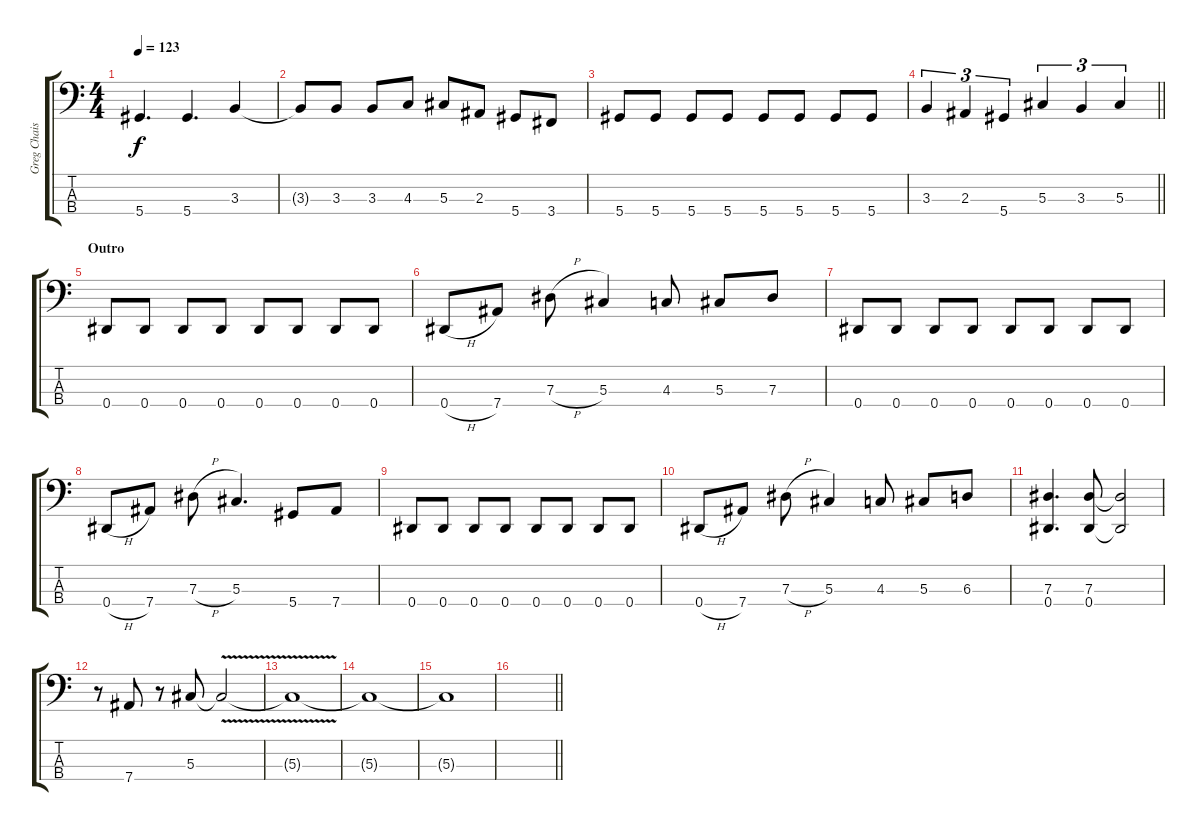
\track ("Greg Chaisson" "Greg Chais") {instrument electricbassfinger}
\staff {score tabs}
\tuning (Gb2 Db2 Ab1 Eb1) {hide}
\ts (4 4)
\tempo 123
\clef f4
\ks c
5.4.4{d dy f} 5.4.4{d} 3.3.4 |
3.3{t}.8 3.3.8 3.3.8 4.3.8 5.3.8 2.3.8 5.4.8 3.4.8 |
5.4.8 5.4.8 5.4.8 5.4.8 5.4.8 5.4.8 5.4.8 5.4.8 |
\barLineRight lightlight
3.3.4{tu (3 2)} 2.3.4{tu (3 2)} 5.4.4{tu (3 2)} 5.3.4{tu (3 2)} 3.3.4{tu (3 2)} 5.3.4{tu (3 2)} |
\section ("" "Outro")
0.4.8 0.4.8 0.4.8 0.4.8 0.4.8 0.4.8 0.4.8 0.4.8 |
0.4{h}.8 7.4.8 7.3{h}.8 5.3.4 4.3.8 5.3.8 7.3.8 |
0.4.8 0.4.8 0.4.8 0.4.8 0.4.8 0.4.8 0.4.8 0.4.8 |
0.4{h}.8 7.4.8 7.3{h}.8 5.3.4{d} 5.4.8 7.4.8 |
0.4.8 0.4.8 0.4.8 0.4.8 0.4.8 0.4.8 0.4.8 0.4.8 |
0.4{h}.8 7.4.8 7.3{h}.8 5.3.4 4.3.8 5.3.8 6.3.8 |
(7.3 0.4).4{d} (7.3 0.4).8 (7.3{t} 0.4{t}).2 |
r.8 7.4.8 r.8 5.3.8 5.3{v t}.2 |
5.3{t}.1 |
5.3{t}.1 |
5.3{t}.1 |
\barLineRight lightlight
